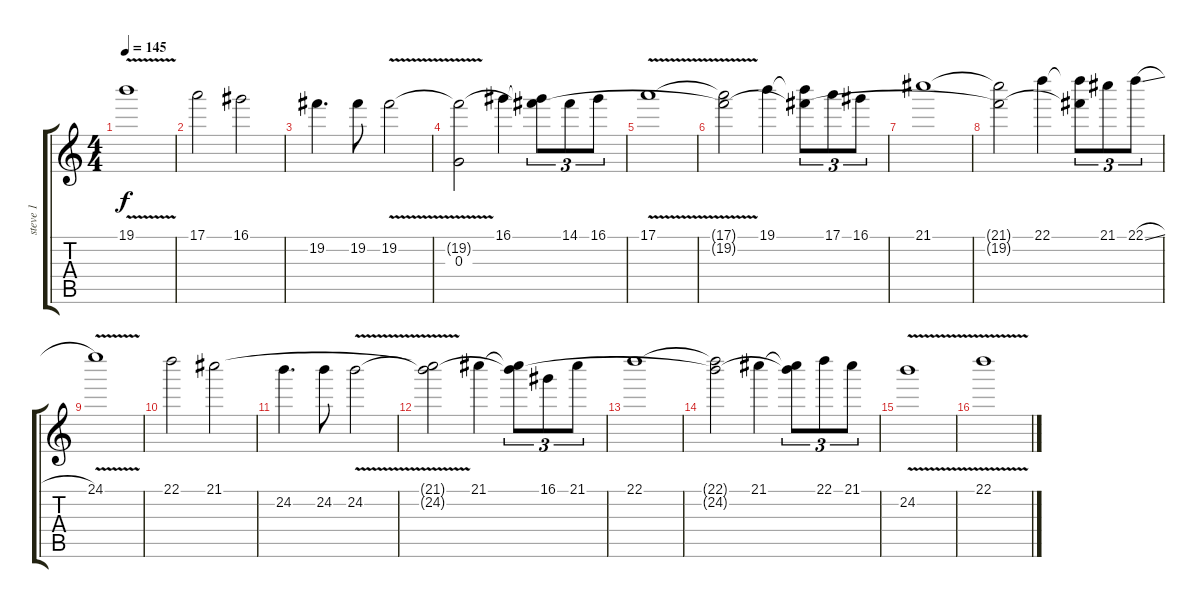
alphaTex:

\track ("steve 1" "steve 1") {instrument distortionguitar}
\staff {score tabs}
\tuning (E4 B3 G3 D3 A2 E2) {hide}
\ts (4 4)
\tempo 145
\clef g2
\ks c
19.1{v}.1{dy f} |
17.1.2 16.1.2 |
19.2.4{d} 19.2.8 19.2{v}.2 |
(19.2{t} 0.3).2 16.1.4 (16.1{t} 19.2{t}).8{tu (3 2)} 14.1.8{tu (3 2)} 16.1.8{tu (3 2)} |
17.1{v}.1 |
(17.1{t} 19.2{t}).2 19.1.4 (19.1{t} 19.2{t}).8{tu (3 2)} 17.1.8{tu (3 2)} 16.1.8{tu (3 2)} |
21.1.1 |
(21.1{t} 19.2{t}).2 22.1.4 (22.1{t} 19.2{t}).8{tu (3 2)} 21.1.8{tu (3 2)} 22.1{sl}.8{tu (3 2)} |
24.1{v}.1 |
22.1.2 21.1.2 |
24.2.4{d} 24.2.8 24.2{v}.2 |
(21.1{t} 24.2{t}).2 21.1.4 (21.1{t} 24.2{t}).8{tu (3 2)} 16.1.8{tu (3 2)} 21.1.8{tu (3 2)} |
22.1.1 |
(22.1{t} 24.2{t}).2 21.1.4 (21.1{t} 24.2{t}).8{tu (3 2)} 22.1.8{tu (3 2)} 21.1.8{tu (3 2)} |
24.2{v}.1 |
22.1{v}.1
